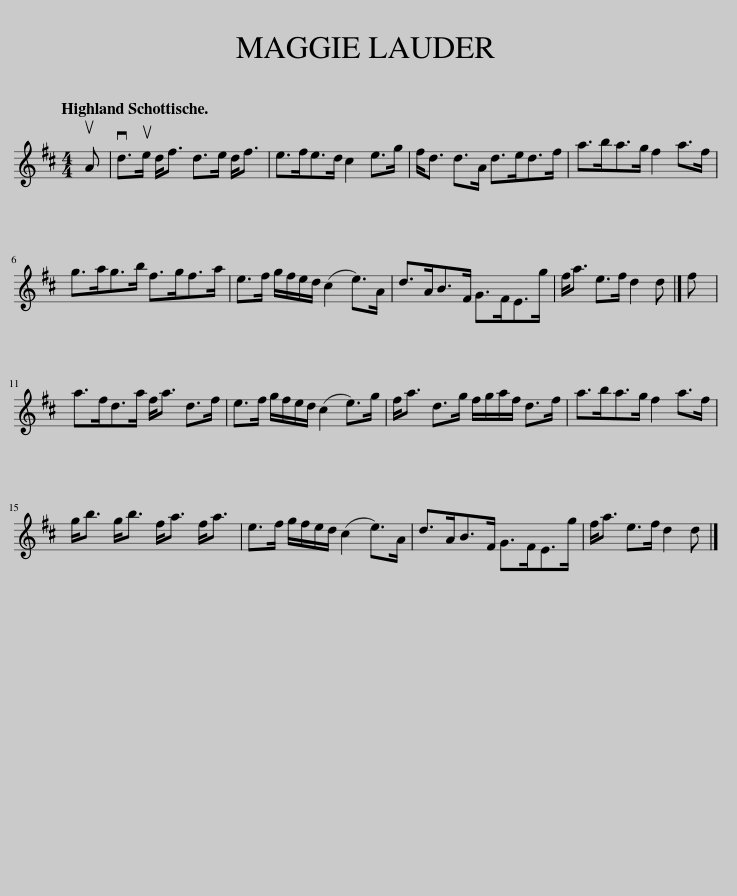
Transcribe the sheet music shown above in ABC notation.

X:1
L:1/8
Q:1/4=120
M:4/4
I:linebreak $
K:D
V:1 treble
V:1
 uA | vd>ue d<f d>e d<f | e>fe>d c2 e>g | f<d d>A d>ed>f | a>ba>g f2 a>f |$ %5
 g>ag>b f>gf>a | e>f g/f/e/d/ (c2 e>)A | d>AB>F G>FE>g | f<a e>f d2 d |] f |$ %10
 a>fd>a f<a d>f | e>f g/f/e/d/ (c2 e>)g | f<a d>g f/g/a/f/ d>f | a>ba>g f2 a>f |$ g<b g<b f<a f<a | %15
 e>f g/f/e/d/ (c2 e>)A | d>AB>F G>FE>g | f<a e>f d2 d |] %18
